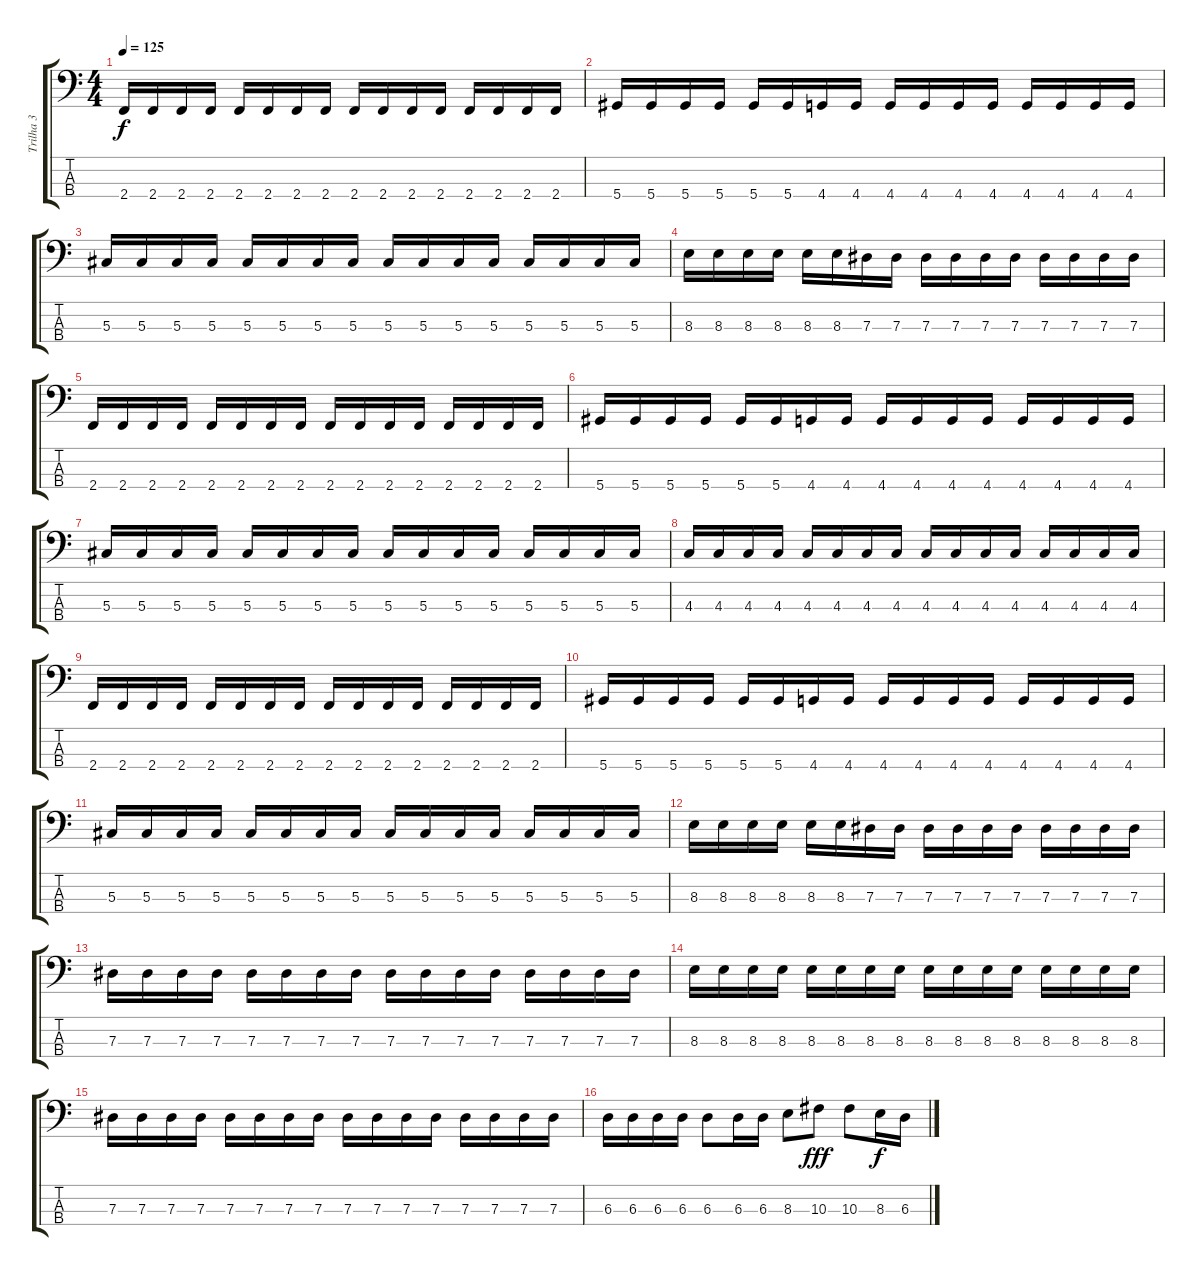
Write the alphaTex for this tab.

\track ("Trilha 3" "Trilha 3") {instrument electricbassfinger}
\staff {score tabs}
\tuning (Gb2 Db2 Ab1 Eb1) {hide}
\ts (4 4)
\tempo 125
\clef f4
\ks c
2.4.16{dy f} 2.4.16 2.4.16 2.4.16 2.4.16 2.4.16 2.4.16 2.4.16 2.4.16 2.4.16 2.4.16 2.4.16 2.4.16 2.4.16 2.4.16 2.4.16 |
5.4.16 5.4.16 5.4.16 5.4.16 5.4.16 5.4.16 4.4.16 4.4.16 4.4.16 4.4.16 4.4.16 4.4.16 4.4.16 4.4.16 4.4.16 4.4.16 |
5.3.16 5.3.16 5.3.16 5.3.16 5.3.16 5.3.16 5.3.16 5.3.16 5.3.16 5.3.16 5.3.16 5.3.16 5.3.16 5.3.16 5.3.16 5.3.16 |
8.3.16 8.3.16 8.3.16 8.3.16 8.3.16 8.3.16 7.3.16 7.3.16 7.3.16 7.3.16 7.3.16 7.3.16 7.3.16 7.3.16 7.3.16 7.3.16 |
2.4.16 2.4.16 2.4.16 2.4.16 2.4.16 2.4.16 2.4.16 2.4.16 2.4.16 2.4.16 2.4.16 2.4.16 2.4.16 2.4.16 2.4.16 2.4.16 |
5.4.16 5.4.16 5.4.16 5.4.16 5.4.16 5.4.16 4.4.16 4.4.16 4.4.16 4.4.16 4.4.16 4.4.16 4.4.16 4.4.16 4.4.16 4.4.16 |
5.3.16 5.3.16 5.3.16 5.3.16 5.3.16 5.3.16 5.3.16 5.3.16 5.3.16 5.3.16 5.3.16 5.3.16 5.3.16 5.3.16 5.3.16 5.3.16 |
4.3.16 4.3.16 4.3.16 4.3.16 4.3.16 4.3.16 4.3.16 4.3.16 4.3.16 4.3.16 4.3.16 4.3.16 4.3.16 4.3.16 4.3.16 4.3.16 |
2.4.16 2.4.16 2.4.16 2.4.16 2.4.16 2.4.16 2.4.16 2.4.16 2.4.16 2.4.16 2.4.16 2.4.16 2.4.16 2.4.16 2.4.16 2.4.16 |
5.4.16 5.4.16 5.4.16 5.4.16 5.4.16 5.4.16 4.4.16 4.4.16 4.4.16 4.4.16 4.4.16 4.4.16 4.4.16 4.4.16 4.4.16 4.4.16 |
5.3.16 5.3.16 5.3.16 5.3.16 5.3.16 5.3.16 5.3.16 5.3.16 5.3.16 5.3.16 5.3.16 5.3.16 5.3.16 5.3.16 5.3.16 5.3.16 |
8.3.16 8.3.16 8.3.16 8.3.16 8.3.16 8.3.16 7.3.16 7.3.16 7.3.16 7.3.16 7.3.16 7.3.16 7.3.16 7.3.16 7.3.16 7.3.16 |
7.3.16 7.3.16 7.3.16 7.3.16 7.3.16 7.3.16 7.3.16 7.3.16 7.3.16 7.3.16 7.3.16 7.3.16 7.3.16 7.3.16 7.3.16 7.3.16 |
8.3.16 8.3.16 8.3.16 8.3.16 8.3.16 8.3.16 8.3.16 8.3.16 8.3.16 8.3.16 8.3.16 8.3.16 8.3.16 8.3.16 8.3.16 8.3.16 |
7.3.16 7.3.16 7.3.16 7.3.16 7.3.16 7.3.16 7.3.16 7.3.16 7.3.16 7.3.16 7.3.16 7.3.16 7.3.16 7.3.16 7.3.16 7.3.16 |
6.3.16 6.3.16 6.3.16 6.3.16 6.3.8 6.3.16 6.3.16 8.3.8 10.3.8{dy fff} 10.3.8 8.3.16{dy f} 6.3.16
